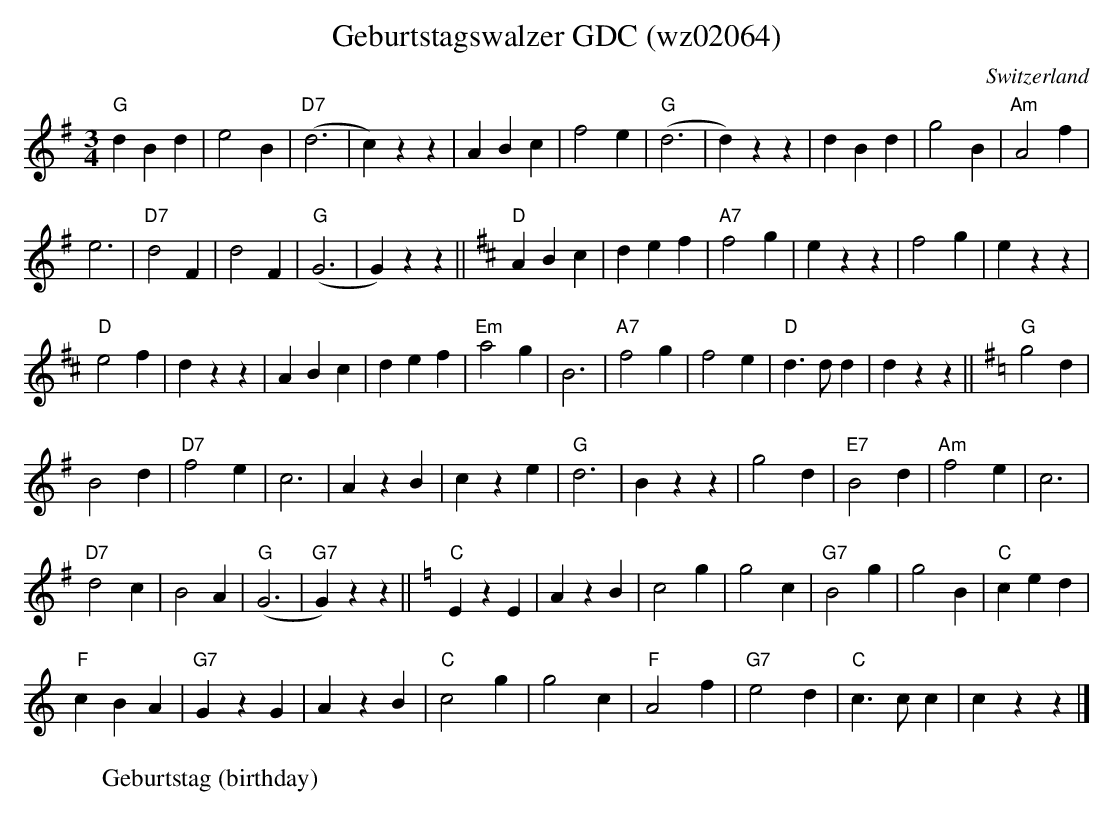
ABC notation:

X:1
T:Geburtstagswalzer GDC (wz02064)
O:Switzerland
M:3/4
L:1/4
K:G major
"G"dBd | e2B | ("D7"d3 | c)zz | ABc | f2e | ("G"d3 | d)zz | dBd | g2B | "Am"A2f |
e3 | "D7"d2F | d2F | ("G"G3 | G)zz || [K:D] "D"ABc | def | "A7"f2g | ezz | f2g | ezz |
"D"e2f | dzz | ABc | def | "Em"a2g | B3 | "A7"f2g | f2e | "D"d>dd | dzz || [K:G] "G"g2d |
B2d | "D7"f2e | c3 | AzB | cze | "G"d3 | Bzz | g2d | "E7"B2d | "Am"f2e | c3 |
"D7"d2c | B2A | ("G"G3 | "G7"G)zz || [K:C] "C"EzE | AzB | c2g | g2c | "G7"B2g | g2B | "C"ced |
"F"cBA | "G7"GzG | AzB | "C"c2g | g2c | "F"A2f | "G7"e2d | "C"c>cc | czz |]
W: Geburtstag (birthday)
